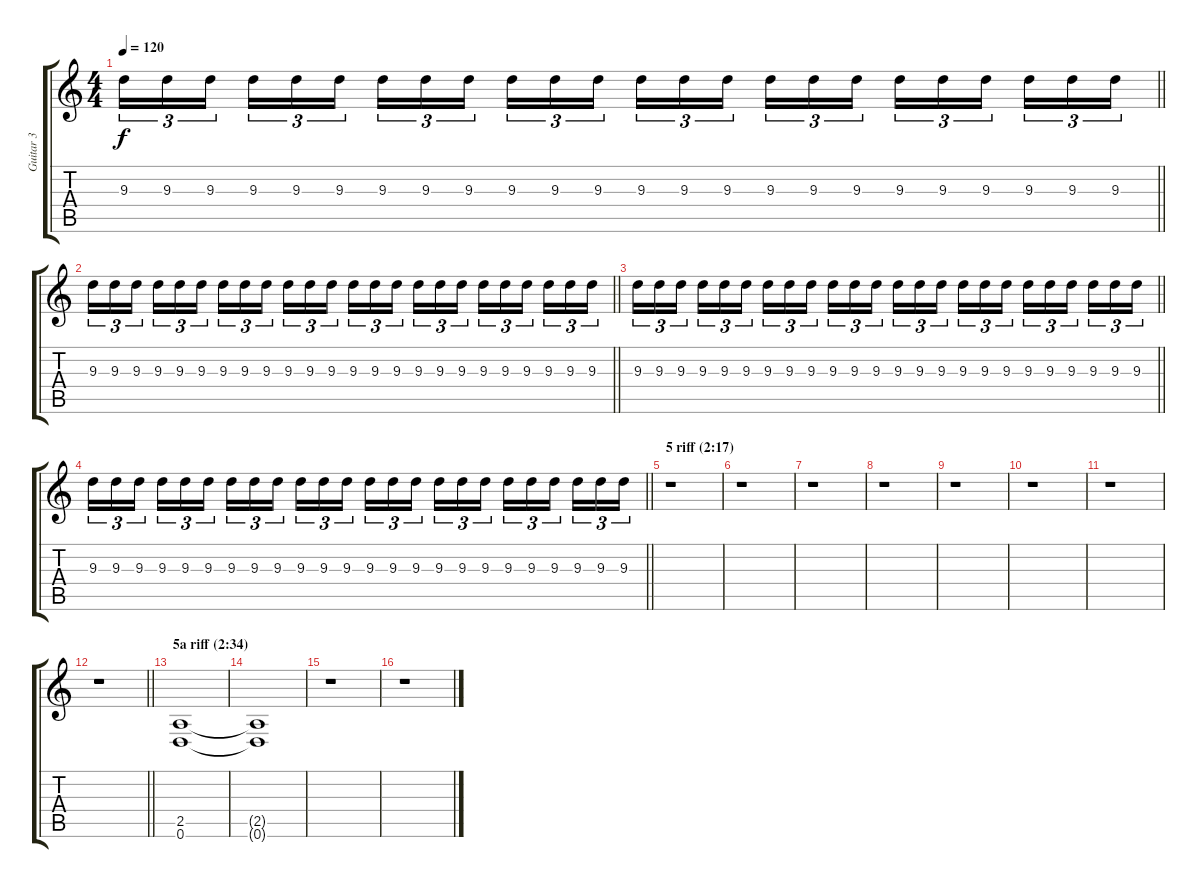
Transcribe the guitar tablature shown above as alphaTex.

\track ("Guitar 3" "Guitar 3") {instrument distortionguitar}
\staff {score tabs}
\tuning (D4 A3 F3 C3 G2 D2) {hide}
\ts (4 4)
\tempo 120
\clef g2
\barLineRight lightlight
\ks c
9.3.16{tu (3 2) dy f} 9.3.16{tu (3 2)} 9.3.16{tu (3 2) beam splitsecondary} 9.3.16{tu (3 2)} 9.3.16{tu (3 2)} 9.3.16{tu (3 2)} 9.3.16{tu (3 2)} 9.3.16{tu (3 2)} 9.3.16{tu (3 2) beam splitsecondary} 9.3.16{tu (3 2)} 9.3.16{tu (3 2)} 9.3.16{tu (3 2)} 9.3.16{tu (3 2)} 9.3.16{tu (3 2)} 9.3.16{tu (3 2) beam splitsecondary} 9.3.16{tu (3 2)} 9.3.16{tu (3 2)} 9.3.16{tu (3 2)} 9.3.16{tu (3 2)} 9.3.16{tu (3 2)} 9.3.16{tu (3 2) beam splitsecondary} 9.3.16{tu (3 2)} 9.3.16{tu (3 2)} 9.3.16{tu (3 2)} |
\barLineRight lightlight
9.3.16{tu (3 2)} 9.3.16{tu (3 2)} 9.3.16{tu (3 2) beam splitsecondary} 9.3.16{tu (3 2)} 9.3.16{tu (3 2)} 9.3.16{tu (3 2)} 9.3.16{tu (3 2)} 9.3.16{tu (3 2)} 9.3.16{tu (3 2) beam splitsecondary} 9.3.16{tu (3 2)} 9.3.16{tu (3 2)} 9.3.16{tu (3 2)} 9.3.16{tu (3 2)} 9.3.16{tu (3 2)} 9.3.16{tu (3 2) beam splitsecondary} 9.3.16{tu (3 2)} 9.3.16{tu (3 2)} 9.3.16{tu (3 2)} 9.3.16{tu (3 2)} 9.3.16{tu (3 2)} 9.3.16{tu (3 2) beam splitsecondary} 9.3.16{tu (3 2)} 9.3.16{tu (3 2)} 9.3.16{tu (3 2)} |
\barLineRight lightlight
9.3.16{tu (3 2)} 9.3.16{tu (3 2)} 9.3.16{tu (3 2) beam splitsecondary} 9.3.16{tu (3 2)} 9.3.16{tu (3 2)} 9.3.16{tu (3 2)} 9.3.16{tu (3 2)} 9.3.16{tu (3 2)} 9.3.16{tu (3 2) beam splitsecondary} 9.3.16{tu (3 2)} 9.3.16{tu (3 2)} 9.3.16{tu (3 2)} 9.3.16{tu (3 2)} 9.3.16{tu (3 2)} 9.3.16{tu (3 2) beam splitsecondary} 9.3.16{tu (3 2)} 9.3.16{tu (3 2)} 9.3.16{tu (3 2)} 9.3.16{tu (3 2)} 9.3.16{tu (3 2)} 9.3.16{tu (3 2) beam splitsecondary} 9.3.16{tu (3 2)} 9.3.16{tu (3 2)} 9.3.16{tu (3 2)} |
\barLineRight lightlight
9.3.16{tu (3 2)} 9.3.16{tu (3 2)} 9.3.16{tu (3 2) beam splitsecondary} 9.3.16{tu (3 2)} 9.3.16{tu (3 2)} 9.3.16{tu (3 2)} 9.3.16{tu (3 2)} 9.3.16{tu (3 2)} 9.3.16{tu (3 2) beam splitsecondary} 9.3.16{tu (3 2)} 9.3.16{tu (3 2)} 9.3.16{tu (3 2)} 9.3.16{tu (3 2)} 9.3.16{tu (3 2)} 9.3.16{tu (3 2) beam splitsecondary} 9.3.16{tu (3 2)} 9.3.16{tu (3 2)} 9.3.16{tu (3 2)} 9.3.16{tu (3 2)} 9.3.16{tu (3 2)} 9.3.16{tu (3 2) beam splitsecondary} 9.3.16{tu (3 2)} 9.3.16{tu (3 2)} 9.3.16{tu (3 2)} |
\section ("" "5 riff (2:17)")
r.1 |
r.1 |
r.1 |
r.1 |
r.1 |
r.1 |
r.1 |
\barLineRight lightlight
r.1 |
\section ("" "5a riff (2:34)")
(2.5 0.6).1 |
(2.5{t} 0.6{t}).1 |
r.1 |
r.1
